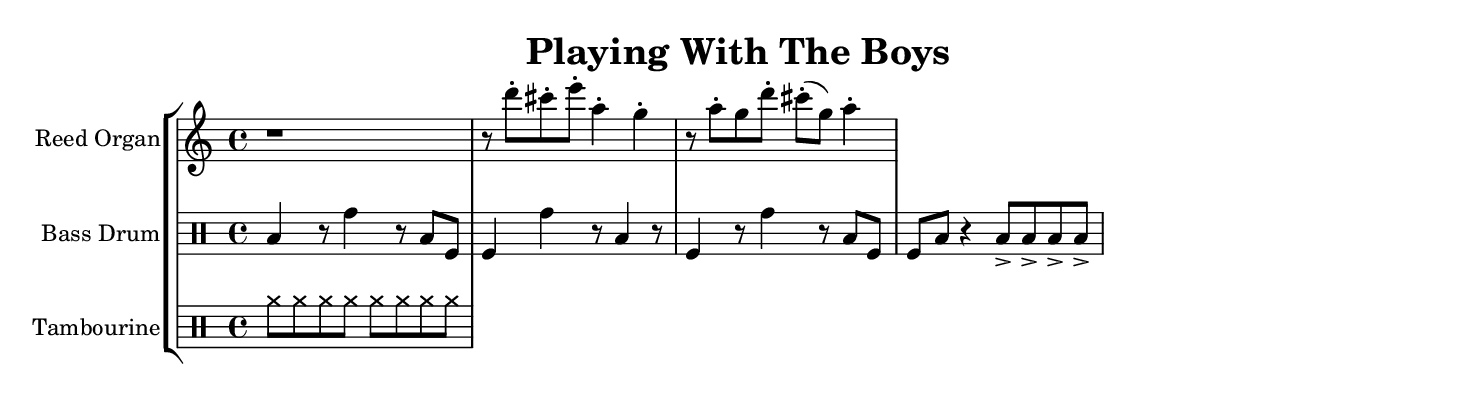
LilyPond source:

\version "2.20.0"  % necessary for upgrading to future LilyPond versions.

#(set-default-paper-size "b4")

\header{
  title = "Playing With The Boys"
}

\score {
  \layout {
    \context {
      \RemoveEmptyStaffContext
      \override VerticalAxisGroup.remove-first = ##t
    }
  }

  \midi {
    \tempo 4 = 142
  }

  \new StaffGroup <<
    \new Staff \with {
      instrumentName = "Reed Organ"
      shortInstrumentName = "Reed"
      midiInstrument = #"reed organ"
    } \relative c''' {
      r1

      r8 d-. cis-. e-. a,4-. g-.
      r8 a-. g d'-. cis-.( g) a4-.
    }

    \new DrumStaff \with {
      instrumentName = "Bass Drum"
      shortInstrumentName = "B.D."
      midiInstrument = #"melodic tom"
    } \drummode {
      toml4 r8 tomh4 r8 toml8 tomfl
      tomfl4 tomh r8 toml4 r8
      tomfl4 r8 tomh4 r8 toml8 tomfl
      tomfl toml r4 toml8-> toml-> toml-> toml->
    }

    \new DrumStaff \with {
      instrumentName = "Tambourine"
    } \drummode {
      cymr8 8 8 8 8 8 8 8
    }
  >>
}